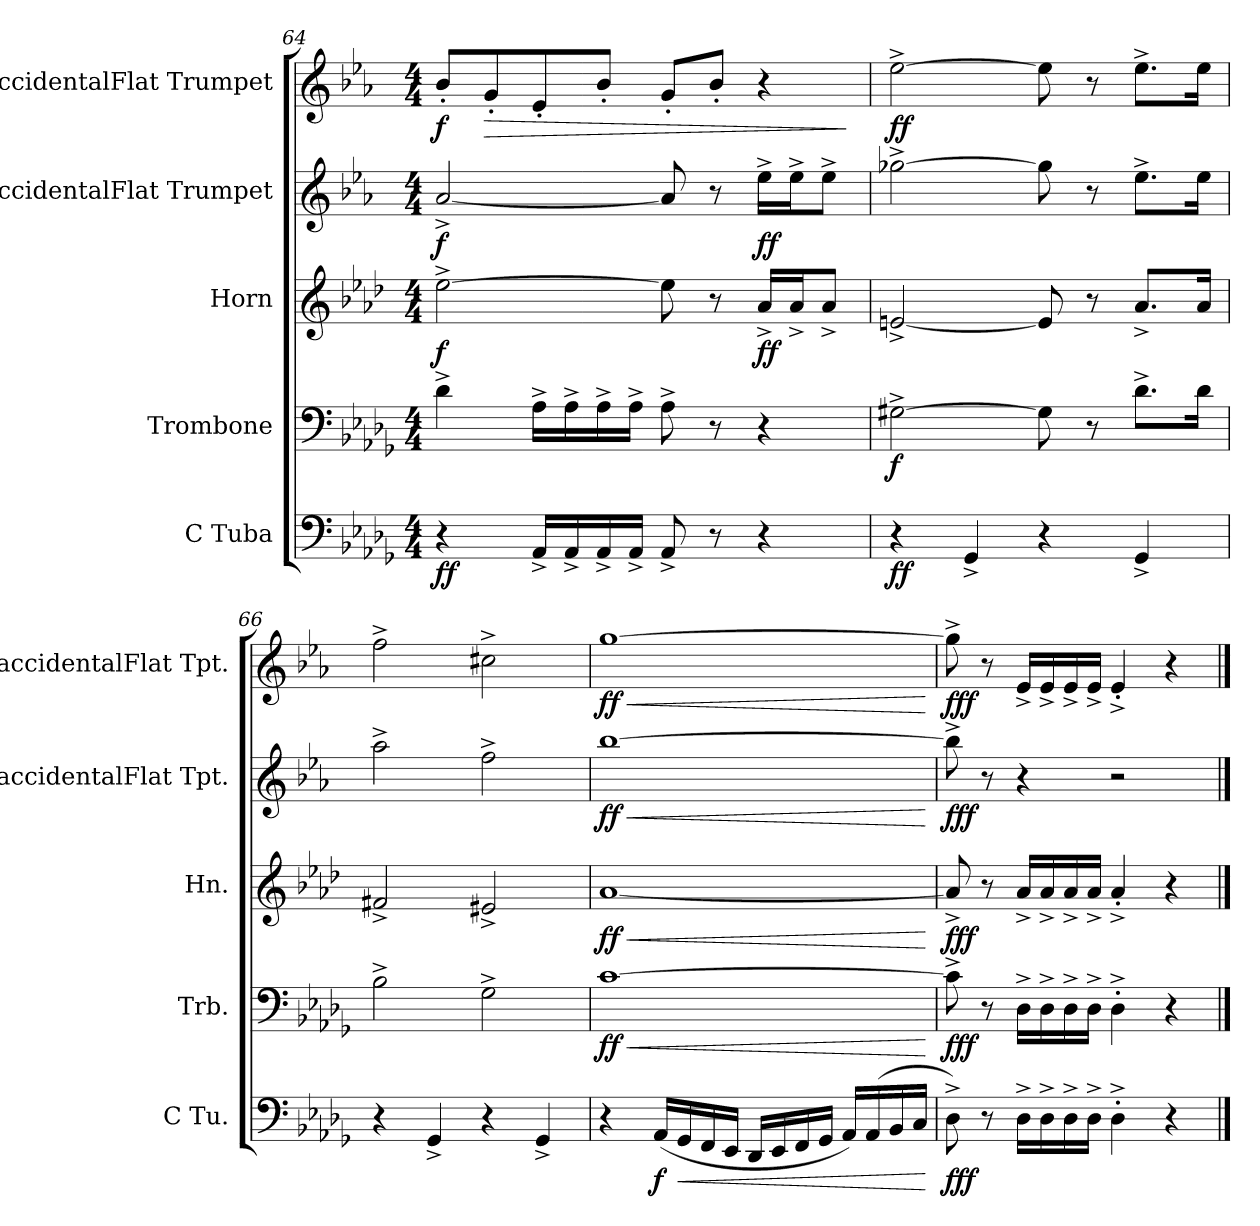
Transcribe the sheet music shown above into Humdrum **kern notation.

**kern	**dynam	**kern	**dynam	**kern	**dynam	**kern	**dynam	**kern	**dynam
*part5	*part5	*part4	*part4	*part3	*part3	*part2	*part2	*part1	*part1
*staff5	*staff5	*staff4	*staff4	*staff3	*staff3	*staff2	*staff2	*staff1	*staff1
*I"C Tuba	*	*I"Trombone	*	*I"Horn	*	*I"BaccidentalFlat Trumpet	*	*I"BaccidentalFlat Trumpet	*
*I'C Tu.	*	*I'Trb.	*	*I'Hn.	*	*I'BaccidentalFlat Tpt.	*	*I'BaccidentalFlat Tpt.	*
*clefF4	*	*clefF4	*	*clefG2	*	*clefG2	*	*clefG2	*
*	*	*	*	*ITrd4c7	*	*ITrd1c2	*	*ITrd1c2	*
*k[b-e-a-d-g-]	*	*k[b-e-a-d-g-]	*	*k[b-e-a-d-g-]	*	*k[b-e-a-d-g-]	*	*k[b-e-a-d-g-]	*
*M4/4	*	*M4/4	*	*M4/4	*	*M4/4	*	*M4/4	*
=64	=64	=64	=64	=64	=64	=64	=64	=64	=64
!	!LO:DY:b	!	!	!	!LO:DY:b	!	!LO:DY:b	!	!LO:DY:b
4r	ff	4d-^\	.	[2a-^\	f	[2g-^/	f	8a-'/L	f
!	!	!	!	!	!	!	!	!	!LO:HP:b
.	.	.	.	.	.	.	.	8f'/	>
16AA-^/LL	.	16A-^\LL	.	.	.	.	.	8d-'/	.
16AA-^/	.	16A-^\	.	.	.	.	.	.	.
16AA-^/	.	16A-^\	.	.	.	.	.	8a-'/J	.
16AA-^/JJ	.	16A-^\JJ	.	.	.	.	.	.	.
8AA-^/	.	8A-^\	.	8a-\]	.	8g-/]	.	8f'/L	.
8r	.	8r	.	8r	.	8r	.	8a-'/J	.
!	!	!	!	!	!LO:DY:b	!	!LO:DY:b	!	!
4r	.	4r	.	16d-^/LL	ff	16dd-^\LL	ff	4r	.
.	.	.	.	16d-^/J	.	16dd-^\J	.	.	.
.	.	.	.	8d-^/J	.	8dd-^\J	.	.	.
.	.	.	.	.	.	.	.	.	]
=65	=65	=65	=65	=65	=65	=65	=65	=65	=65
!	!LO:DY:b	!	!LO:DY:b	!	!	!	!	!	!LO:DY:b
4r	ff	[2G#X^\	f	[2An^/	.	[2ff-X^\	.	[2dd-^\	ff
4GG-^/	.	.	.	.	.	.	.	.	.
4r	.	8G#\]	.	8A/]	.	8ff-\]	.	8dd-\]	.
.	.	8r	.	8r	.	8r	.	8r	.
4GG-^/	.	8.d-^\L	.	8.d-^/L	.	8.dd-^\L	.	8.dd-^\L	.
.	.	16d-\Jk	.	16d-/Jk	.	16dd-\Jk	.	16dd-\Jk	.
=66	=66	=66	=66	=66	=66	=66	=66	=66	=66
4r	.	2B-^\	.	2Bn^/	.	2gg-^\	.	2ee-^\	.
4GG-^/	.	.	.	.	.	.	.	.	.
4r	.	2G-^\	.	2A#X^/	.	2ee-^\	.	2bn^\	.
4GG-^/	.	.	.	.	.	.	.	.	.
!!LO:LB:g=z
=67	=67	=67	=67	=67	=67	=67	=67	=67	=67
!	!	!	!LO:HP:b	!	!LO:HP:b	!	!LO:HP:b	!	!LO:HP:b
!	!	!	!LO:DY:n=1:b	!	!LO:DY:n=1:b	!	!LO:DY:n=1:b	!	!LO:DY:n=1:b
4r	.	[1c	< ff	[1d-	< ff	[1aa-	< ff	[1ff	< ff
!	!LO:DY:b	!	!	!	!	!	!	!	!
(16AA-/LL	f	.	.	.	.	.	.	.	.
!	!LO:HP:b	!	!	!	!	!	!	!	!
16GG-/	<	.	.	.	.	.	.	.	.
16FF/	.	.	.	.	.	.	.	.	.
16EE-/JJ	.	.	.	.	.	.	.	.	.
16DD-/LL	.	.	.	.	.	.	.	.	.
16EE-/	.	.	.	.	.	.	.	.	.
16FF/	.	.	.	.	.	.	.	.	.
16GG-/JJ	.	.	.	.	.	.	.	.	.
16AA-/LL)	.	.	.	.	.	.	.	.	.
(16AA-/	.	.	.	.	.	.	.	.	.
16BB-/	.	.	.	.	.	.	.	.	.
16C/JJ	.	.	.	.	.	.	.	.	.
.	[	.	[	.	[	.	[	.	[
=68	=68	=68	=68	=68	=68	=68	=68	=68	=68
!	!LO:DY:b	!	!LO:DY:b	!	!LO:DY:b	!	!LO:DY:b	!	!LO:DY:b
8D-^\)	fff	8c^\]	fff	8d-^/]	fff	8aa-^\]	fff	8ff^\]	fff
8r	.	8r	.	8r	.	8r	.	8r	.
16D-^\LL	.	16D-^\LL	.	16d-^/LL	.	4r	.	16d-^/LL	.
16D-^\	.	16D-^\	.	16d-^/	.	.	.	16d-^/	.
16D-^\	.	16D-^\	.	16d-^/	.	.	.	16d-^/	.
16D-^\JJ	.	16D-^\JJ	.	16d-^/JJ	.	.	.	16d-^/JJ	.
4D-^'\	.	4D-^'\	.	4d-^'/	.	2r	.	4d-^'/	.
4r	.	4r	.	4r	.	.	.	4r	.
==	==	==	==	==	==	==	==	==	==
*-	*-	*-	*-	*-	*-	*-	*-	*-	*-
